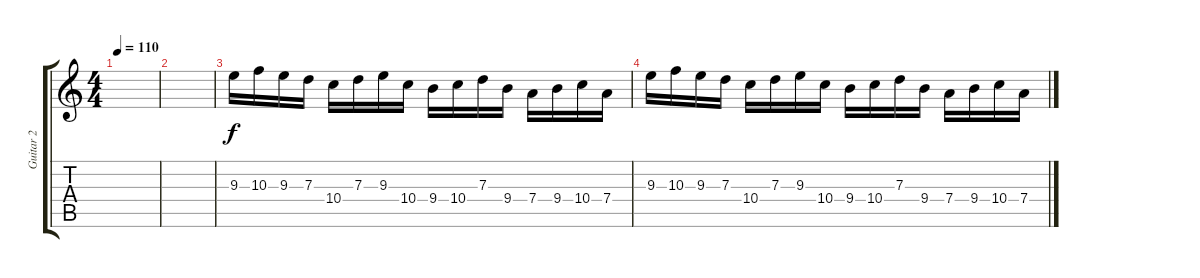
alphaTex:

\track ("Guitar 2" "Guitar 2") {instrument electricguitarjazz}
\staff {score tabs}
\tuning (E4 B3 G3 D3 A2 E2) {hide}
\ts (4 4)
\tempo 110
\clef g2
\ks c
|
|
9.3.16 10.3.16 9.3.16 7.3.16 10.4.16 7.3.16 9.3.16 10.4.16 9.4.16 10.4.16 7.3.16 9.4.16 7.4.16 9.4.16 10.4.16 7.4.16 |
9.3.16 10.3.16 9.3.16 7.3.16 10.4.16 7.3.16 9.3.16 10.4.16 9.4.16 10.4.16 7.3.16 9.4.16 7.4.16 9.4.16 10.4.16 7.4.16
